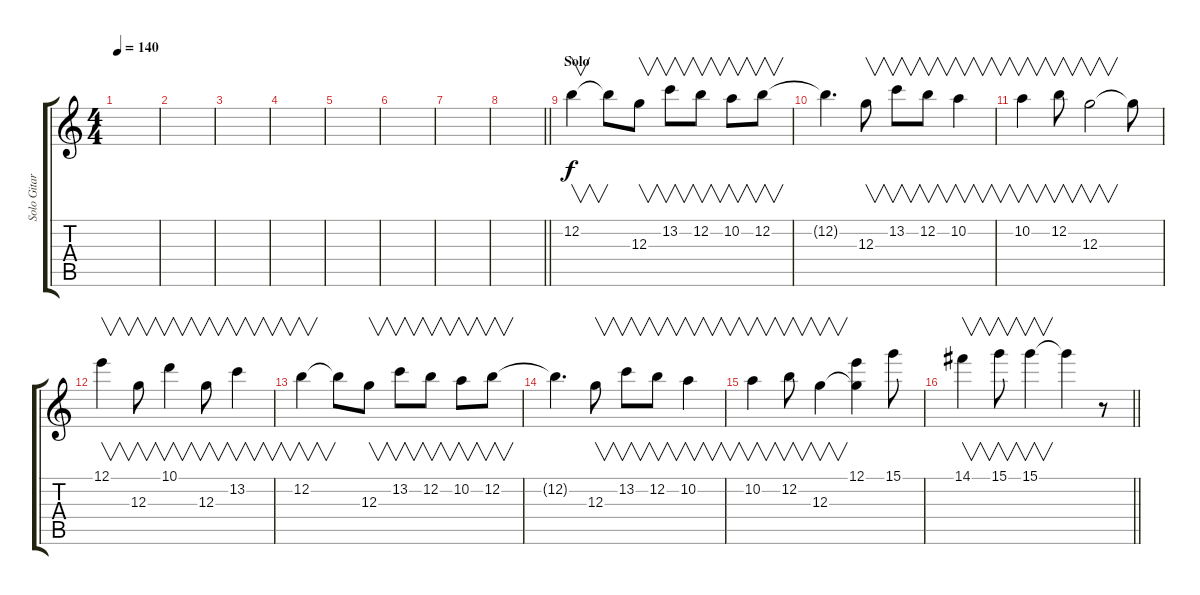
\track ("Solo Gitarre" "Solo Gitar") {instrument overdrivenguitar}
\staff {score tabs}
\tuning (E4 B3 G3 D3 A2 E2) {hide}
\ts (4 4)
\tempo 140
\clef g2
\ks c
|
|
|
|
|
|
|
\barLineRight lightlight
|
\section ("" "Solo")
12.2.4{v} 12.2{t}.8 12.3.8{v} 13.2.8{v} 12.2.8{v} 10.2.8{v} 12.2.8{v} |
12.2{t}.4{d} 12.3.8{v} 13.2.8{v} 12.2.8{v} 10.2.4{v} |
10.2.4{v} 12.2.8{v} 12.3.2{v} 12.3{t}.8 |
12.1.4{v} 12.3.8{v} 10.1.4{v} 12.3.8{v} 13.2.4{v} |
12.2.4{v} 12.2{t}.8 12.3.8{v} 13.2.8{v} 12.2.8{v} 10.2.8{v} 12.2.8{v} |
12.2{t}.4{d} 12.3.8{v} 13.2.8{v} 12.2.8{v} 10.2.4{v} |
10.2.4{v} 12.2.8{v} 12.3.4{v} (12.1 12.3{t}).4 15.1.8 |
\barLineRight lightlight
14.1.4{v} 15.1.8{v} 15.1.4{v} 15.1{t}.4 r.8
